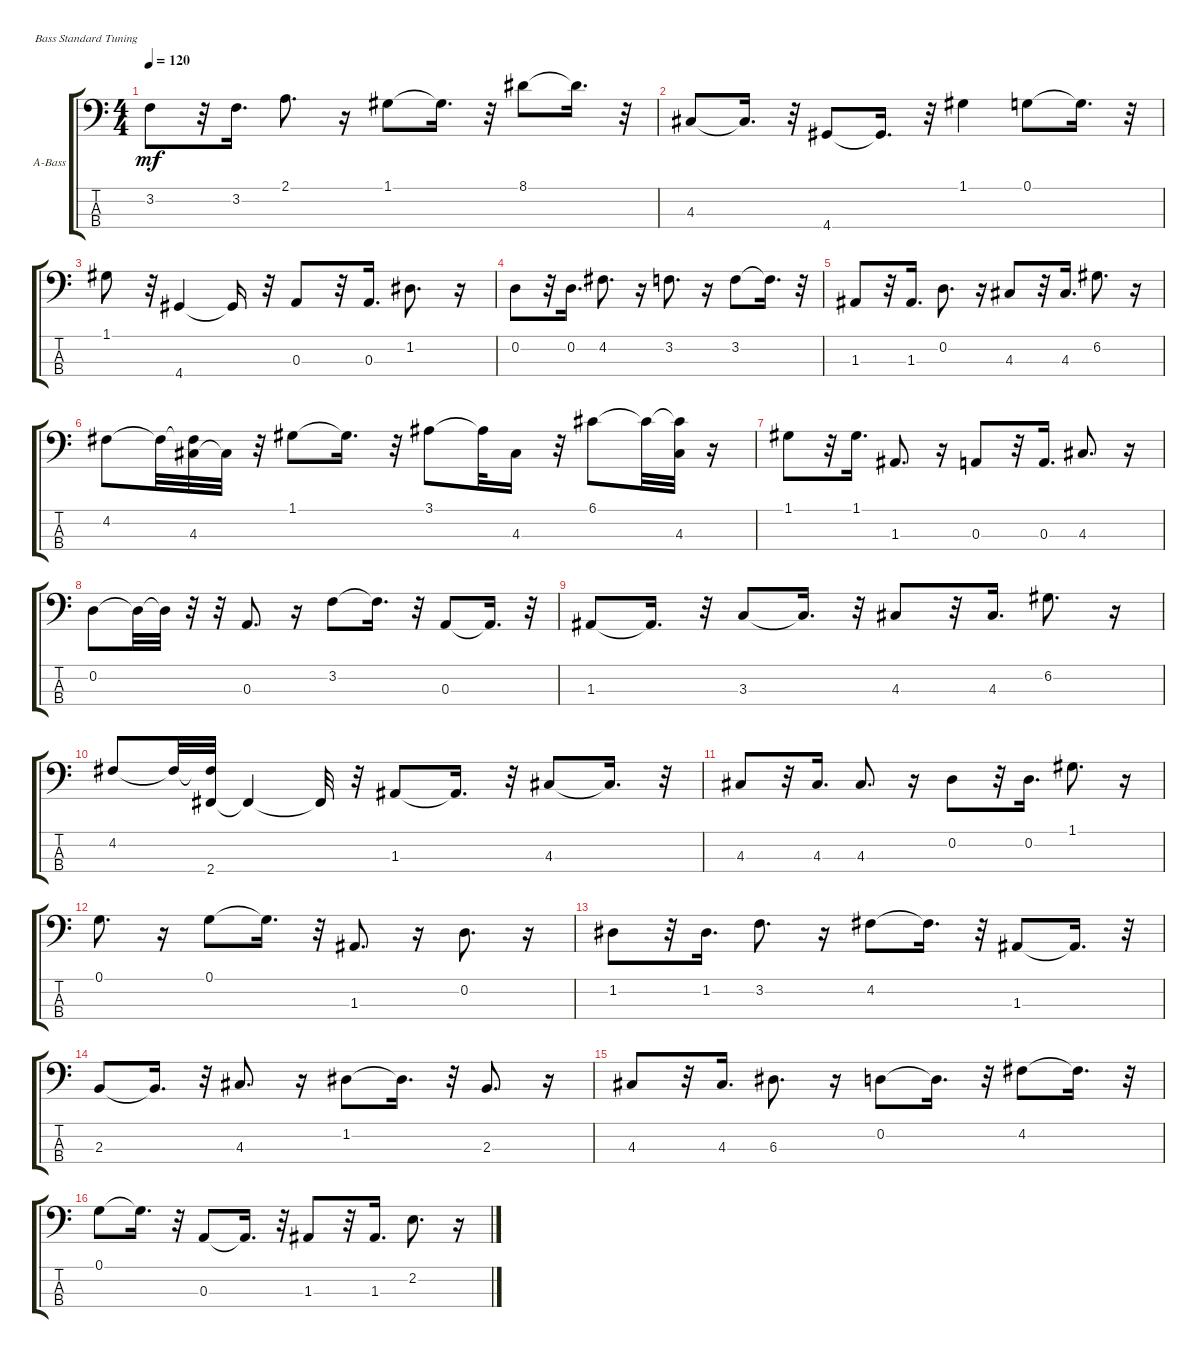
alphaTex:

\bracketExtendMode groupsimilarinstruments
\firstSystemTrackNameOrientation horizontal
\otherSystemsTrackNameOrientation horizontal
\track ("Bass    (BB)" "A-Bass") {instrument acousticbass}
\staff {score tabs}
\tuning (G2 D2 A1 E1)
\ts (4 4)
\tempo 120
\clef f4
\ks c
3.2.8{dy mf} r.32 3.2.16{d} 2.1.8{d} r.16 1.1.8 1.1{t}.16{d} r.32 8.1.8 8.1{t}.16{d} r.32 |
4.3.8 4.3{t}.16{d} r.32 4.4.8 4.4{t}.16{d} r.32 1.1.4 0.1.8 0.1{t}.16{d} r.32 |
1.1.8 r.32 4.4.4 4.4{t}.16 r.32 0.3.8 r.32 0.3.16{d} 1.2.8{d} r.16 |
0.2.8 r.32 0.2.16{d} 4.2.8{d} r.16 3.2.8{d} r.16 3.2.8 3.2{t}.16{d} r.32 |
1.3.8 r.32 1.3.16{d} 0.2.8{d} r.16 4.3.8 r.32 4.3.16{d} 6.2.8{d} r.16 |
4.2.8 4.2{t}.32 (4.2{t} 4.3).32 4.3{t}.32 r.32 1.1.8 1.1{t}.16{d} r.32 3.1.8 3.1{t}.32 4.3.16 r.32 6.1.8 6.1{t}.32 (6.1{t} 4.3).32 r.16 |
1.1.8 r.32 1.1.16{d} 1.3.8{d} r.16 0.3.8 r.32 0.3.16{d} 4.3.8{d} r.16 |
0.2.8 0.2{t}.32 0.2{t}.32 r.32 r.32 0.3.8{d} r.16 3.2.8 3.2{t}.16{d} r.32 0.3.8 0.3{t}.16{d} r.32 |
1.3.8 1.3{t}.16{d} r.32 3.3.8 3.3{t}.16{d} r.32 4.3.8 r.32 4.3.16{d} 6.2.8{d} r.16 |
4.2.8 4.2{t}.32 (4.2{t} 2.4).32 2.4{t}.4 2.4{t}.32 r.32 1.3.8 1.3{t}.16{d} r.32 4.3.8 4.3{t}.16{d} r.32 |
4.3.8 r.32 4.3.16{d} 4.3.8{d} r.16 0.2.8 r.32 0.2.16{d} 1.1.8{d} r.16 |
0.1.8{d} r.16 0.1.8 0.1{t}.16{d} r.32 1.3.8{d} r.16 0.2.8{d} r.16 |
1.2.8 r.32 1.2.16{d} 3.2.8{d} r.16 4.2.8 4.2{t}.16{d} r.32 1.3.8 1.3{t}.16{d} r.32 |
2.3.8 2.3{t}.16{d} r.32 4.3.8{d} r.16 1.2.8 1.2{t}.16{d} r.32 2.3.8{d} r.16 |
4.3.8 r.32 4.3.16{d} 6.3.8{d} r.16 0.2.8 0.2{t}.16{d} r.32 4.2.8 4.2{t}.16{d} r.32 |
0.1.8 0.1{t}.16{d} r.32 0.3.8 0.3{t}.16{d} r.32 1.3.8 r.32 1.3.16{d} 2.2.8{d} r.16
